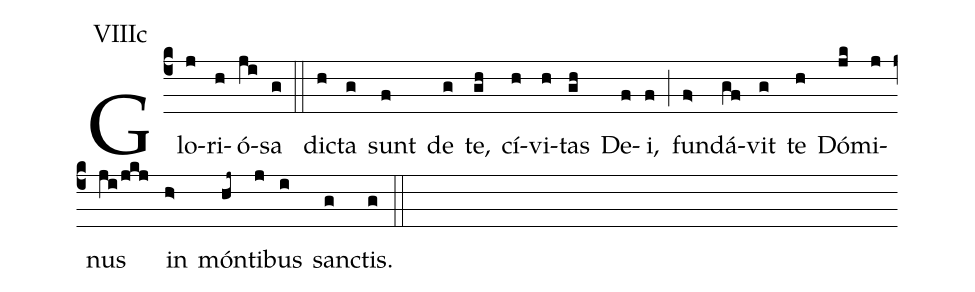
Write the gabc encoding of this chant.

annotation: VIIIc;
%%
(c4)Glo(j)ri(h)ó(ji)sa(g) (::) di(h)cta(g) sunt(f) de(g) te,(gh) cí(h)vi(h)tas(gh) De(f)i,(f) (;) fun(f>)dá(gf)vit(g) te(h) Dó(jk)mi(j)nus(ji/jkj) in(h>) món(hj~)ti(j)bus(i) san(g)ctis.(g) (::)
